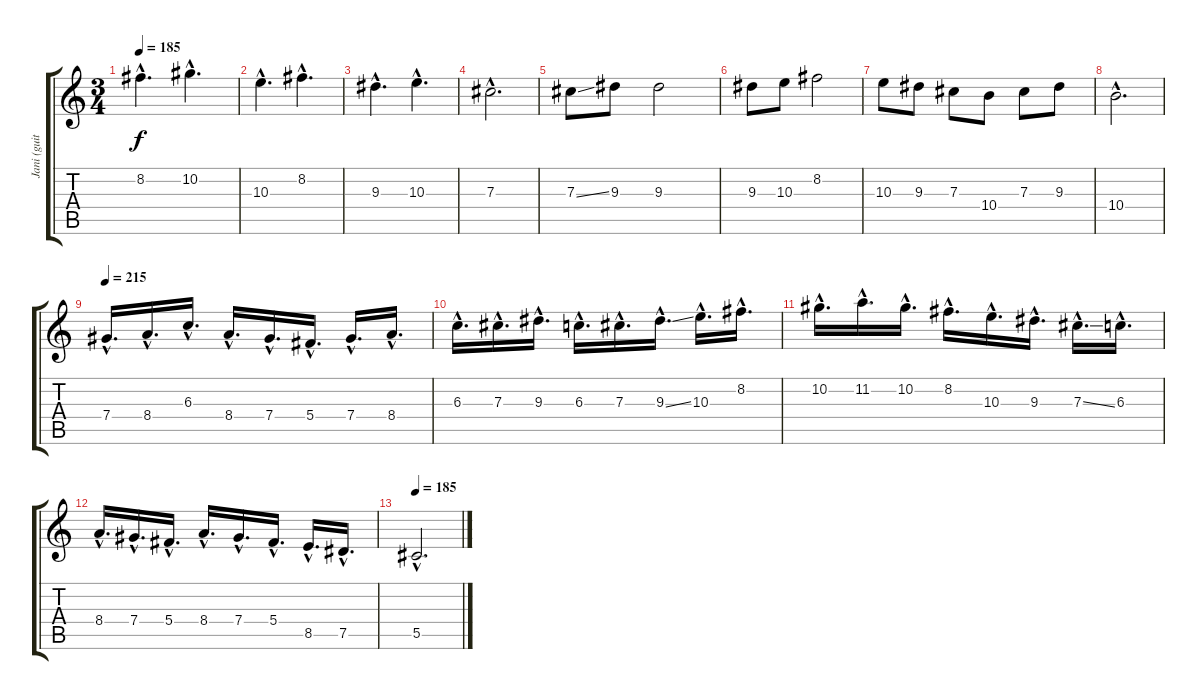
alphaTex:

\track ("Jani (guitar solo)" "Jani (guit") {instrument acousticguitarnylon}
\staff {score tabs}
\tuning (Eb4 Bb3 Gb3 Db3 Ab2 Eb2) {hide}
\ts (3 4)
\tempo 185
\clef g2
\ks c
8.2{hac}.4{d dy f} 10.2{hac}.4{d} |
10.3{hac}.4{d} 8.2{hac}.4{d} |
9.3{hac}.4{d} 10.3{hac}.4{d} |
7.3{hac}.2{d} |
7.3{ss}.8 9.3.8 9.3.2 |
9.3.8 10.3.8 8.2.2 |
10.3.8 9.3.8 7.3.8 10.4.8 7.3.8 9.3.8 |
10.4{hac}.2{d} |
\tempo 215
7.4{hac}.16{d instrument acousticguitarnylon} 8.4{hac}.16{d} 6.3{hac}.16{d} 8.4{hac}.16{d} 7.4{hac}.16{d} 5.4{hac}.16{d} 7.4{hac}.16{d} 8.4{hac}.16{d} |
6.3{hac}.16{d} 7.3{hac}.16{d} 9.3{hac}.16{d} 6.3{hac}.16{d} 7.3{hac}.16{d} 9.3{ss hac}.16{d} 10.3{hac}.16{d} 8.2{hac}.16{d} |
10.2{hac}.16{d} 11.2{hac}.16{d} 10.2{hac}.16{d} 8.2{hac}.16{d} 10.3{hac}.16{d} 9.3{hac}.16{d} 7.3{ss hac}.16{d} 6.3{hac}.16{d} |
8.4{hac}.16{d} 7.4{hac}.16{d} 5.4{hac}.16{d} 8.4{hac}.16{d} 7.4{hac}.16{d} 5.4{hac}.16{d} 8.5{hac}.16{d} 7.5{hac}.16{d} |
\tempo 185
5.5{hac}.2{d instrument acousticguitarnylon}
